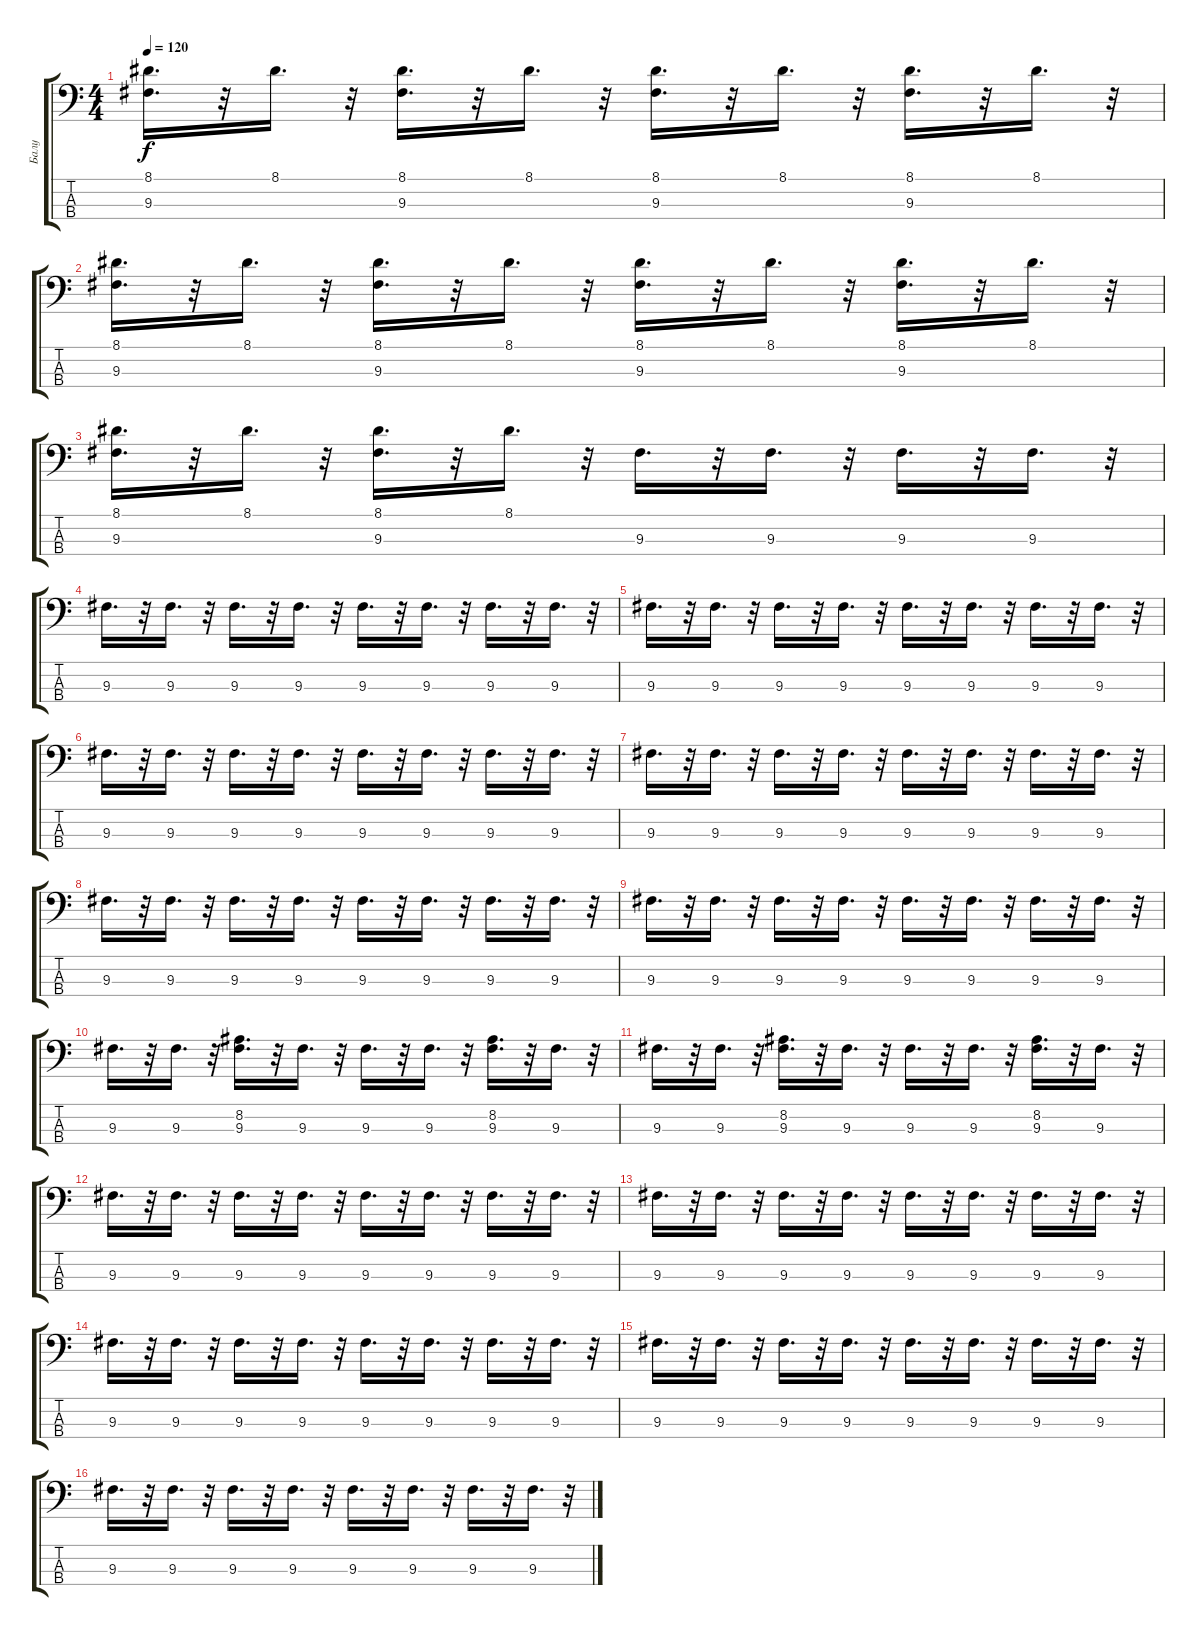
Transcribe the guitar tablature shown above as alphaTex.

\track ("Балу" "Балу") {instrument electricbasspick}
\staff {score tabs}
\tuning (G2 D2 A1 E1) {hide}
\ts (4 4)
\tempo 120
\clef f4
\ks c
(8.1 9.3).16{d dy f} r.32 8.1.16{d} r.32 (8.1 9.3).16{d} r.32 8.1.16{d} r.32 (8.1 9.3).16{d} r.32 8.1.16{d} r.32 (8.1 9.3).16{d} r.32 8.1.16{d} r.32 |
(8.1 9.3).16{d} r.32 8.1.16{d} r.32 (8.1 9.3).16{d} r.32 8.1.16{d} r.32 (8.1 9.3).16{d} r.32 8.1.16{d} r.32 (8.1 9.3).16{d} r.32 8.1.16{d} r.32 |
(8.1 9.3).16{d} r.32 8.1.16{d} r.32 (8.1 9.3).16{d} r.32 8.1.16{d} r.32 9.3.16{d} r.32 9.3.16{d} r.32 9.3.16{d} r.32 9.3.16{d} r.32 |
9.3.16{d} r.32 9.3.16{d} r.32 9.3.16{d} r.32 9.3.16{d} r.32 9.3.16{d} r.32 9.3.16{d} r.32 9.3.16{d} r.32 9.3.16{d} r.32 |
9.3.16{d} r.32 9.3.16{d} r.32 9.3.16{d} r.32 9.3.16{d} r.32 9.3.16{d} r.32 9.3.16{d} r.32 9.3.16{d} r.32 9.3.16{d} r.32 |
9.3.16{d} r.32 9.3.16{d} r.32 9.3.16{d} r.32 9.3.16{d} r.32 9.3.16{d} r.32 9.3.16{d} r.32 9.3.16{d} r.32 9.3.16{d} r.32 |
9.3.16{d} r.32 9.3.16{d} r.32 9.3.16{d} r.32 9.3.16{d} r.32 9.3.16{d} r.32 9.3.16{d} r.32 9.3.16{d} r.32 9.3.16{d} r.32 |
9.3.16{d} r.32 9.3.16{d} r.32 9.3.16{d} r.32 9.3.16{d} r.32 9.3.16{d} r.32 9.3.16{d} r.32 9.3.16{d} r.32 9.3.16{d} r.32 |
9.3.16{d} r.32 9.3.16{d} r.32 9.3.16{d} r.32 9.3.16{d} r.32 9.3.16{d} r.32 9.3.16{d} r.32 9.3.16{d} r.32 9.3.16{d} r.32 |
9.3.16{d} r.32 9.3.16{d} r.32 (8.2 9.3).16{d} r.32 9.3.16{d} r.32 9.3.16{d} r.32 9.3.16{d} r.32 (8.2 9.3).16{d} r.32 9.3.16{d} r.32 |
9.3.16{d} r.32 9.3.16{d} r.32 (8.2 9.3).16{d} r.32 9.3.16{d} r.32 9.3.16{d} r.32 9.3.16{d} r.32 (8.2 9.3).16{d} r.32 9.3.16{d} r.32 |
9.3.16{d} r.32 9.3.16{d} r.32 9.3.16{d} r.32 9.3.16{d} r.32 9.3.16{d} r.32 9.3.16{d} r.32 9.3.16{d} r.32 9.3.16{d} r.32 |
9.3.16{d} r.32 9.3.16{d} r.32 9.3.16{d} r.32 9.3.16{d} r.32 9.3.16{d} r.32 9.3.16{d} r.32 9.3.16{d} r.32 9.3.16{d} r.32 |
9.3.16{d} r.32 9.3.16{d} r.32 9.3.16{d} r.32 9.3.16{d} r.32 9.3.16{d} r.32 9.3.16{d} r.32 9.3.16{d} r.32 9.3.16{d} r.32 |
9.3.16{d} r.32 9.3.16{d} r.32 9.3.16{d} r.32 9.3.16{d} r.32 9.3.16{d} r.32 9.3.16{d} r.32 9.3.16{d} r.32 9.3.16{d} r.32 |
9.3.16{d} r.32 9.3.16{d} r.32 9.3.16{d} r.32 9.3.16{d} r.32 9.3.16{d} r.32 9.3.16{d} r.32 9.3.16{d} r.32 9.3.16{d} r.32
